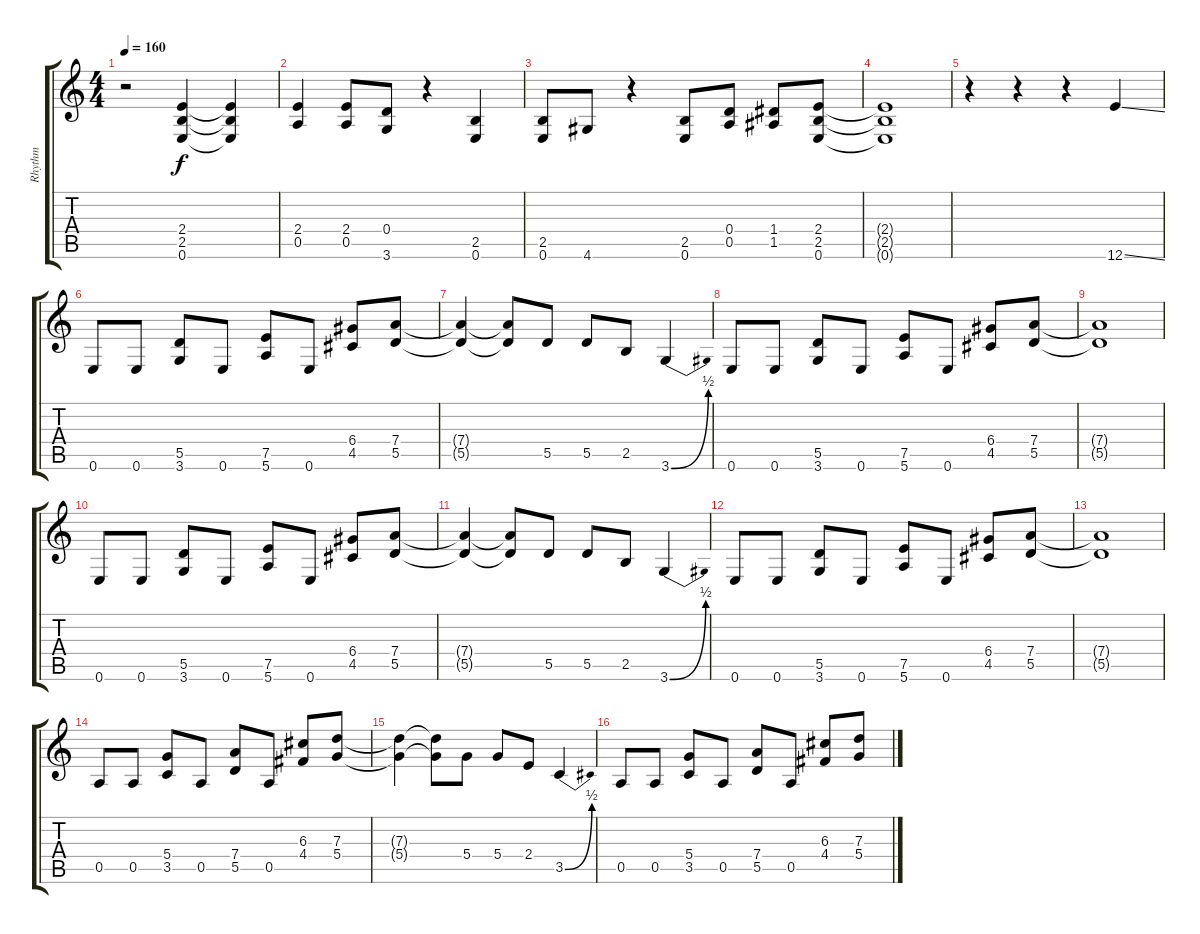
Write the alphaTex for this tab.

\track ("Rhythm" "Rhythm") {instrument overdrivenguitar}
\staff {score tabs}
\tuning (E4 B3 G3 D3 A2 E2) {hide}
\ts (4 4)
\tempo 160
\clef g2
\ks c
r.2{dy f} (2.4{t} 2.5{t} 0.6{t}).4 (2.4{t} 2.5{t} 0.6{t}).4 |
(2.4 0.5).4 (2.4 0.5).8 (0.4 3.6).8 r.4 (2.5 0.6).4 |
(2.5 0.6).8 4.6.8 r.4 (2.5 0.6).8 (0.4 0.5).8 (1.4 1.5).8 (2.4 2.5 0.6).8 |
(2.4{t} 2.5{t} 0.6{t}).1 |
r.4 r.4 r.4 12.6{ss}.4 |
0.6.8 0.6.8 (5.5 3.6).8 0.6.8 (7.5 5.6).8 0.6.8 (6.4 4.5).8 (7.4 5.5).8 |
(7.4{t} 5.5{t}).4 (7.4{t} 5.5{t}).8 5.5.8 5.5.8 2.5.8 3.6{be (bend 0 0 60 2)}.4 |
0.6.8 0.6.8 (5.5 3.6).8 0.6.8 (7.5 5.6).8 0.6.8 (6.4 4.5).8 (7.4 5.5).8 |
(7.4{t} 5.5{t}).1 |
0.6.8 0.6.8 (5.5 3.6).8 0.6.8 (7.5 5.6).8 0.6.8 (6.4 4.5).8 (7.4 5.5).8 |
(7.4{t} 5.5{t}).4 (7.4{t} 5.5{t}).8 5.5.8 5.5.8 2.5.8 3.6{be (bend 0 0 60 2)}.4 |
0.6.8 0.6.8 (5.5 3.6).8 0.6.8 (7.5 5.6).8 0.6.8 (6.4 4.5).8 (7.4 5.5).8 |
(7.4{t} 5.5{t}).1 |
0.5.8 0.5.8 (5.4 3.5).8 0.5.8 (7.4 5.5).8 0.5.8 (6.3 4.4).8 (7.3 5.4).8 |
(7.3{t} 5.4{t}).4 (7.3{t} 5.4{t}).8 5.4.8 5.4.8 2.4.8 3.5{be (bend 0 0 60 2)}.4 |
0.5.8 0.5.8 (5.4 3.5).8 0.5.8 (7.4 5.5).8 0.5.8 (6.3 4.4).8 (7.3 5.4).8
